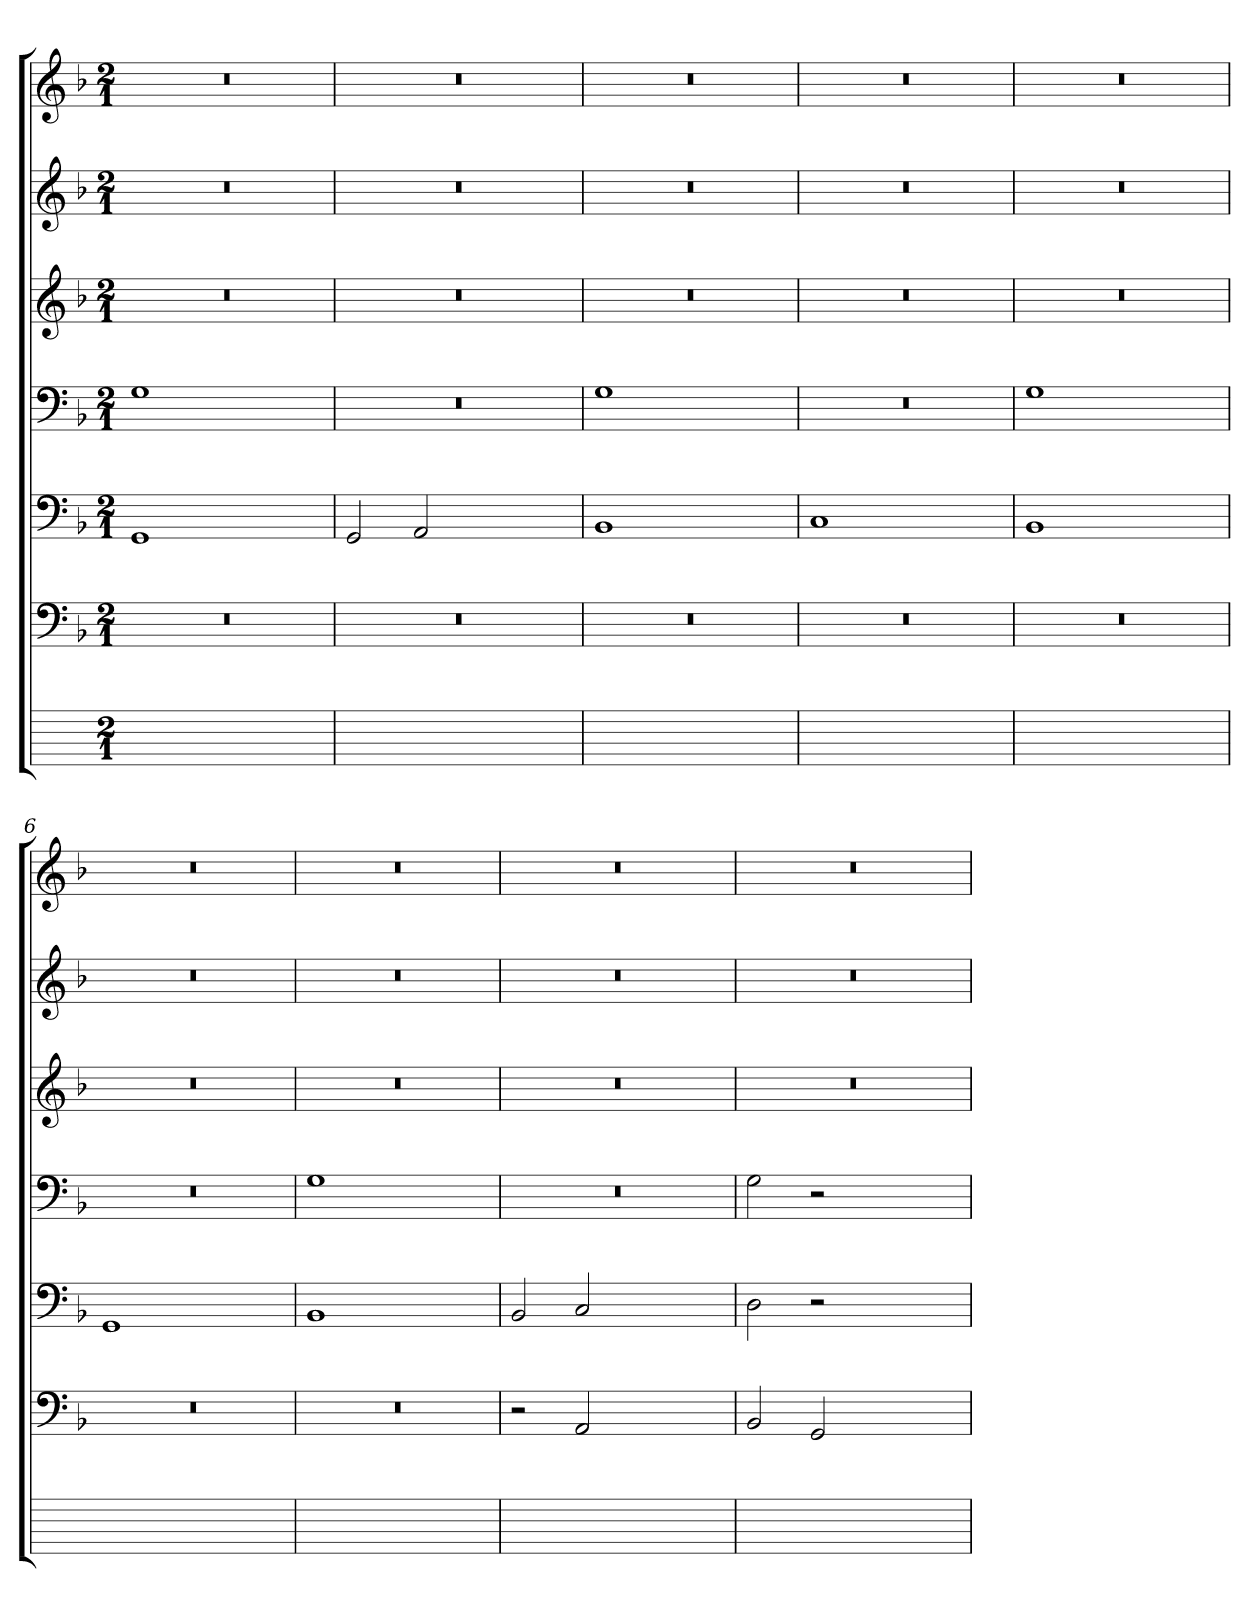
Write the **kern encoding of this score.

**kern	**kern	**kern	**kern	**kern	**kern	**kern
*part7	*part6	*part5	*part4	*part3	*part2	*part1
*staff7	*staff6	*staff5	*staff4	*staff3	*staff2	*staff1
*stria6	*	*	*	*	*	*
*	*clefF4	*clefF4	*clefF4	*clefG2	*clefG2	*clefG2
*	*k[b-]	*k[b-]	*k[b-]	*k[b-]	*k[b-]	*k[b-]
*	*F:	*F:	*F:	*F:	*F:	*F:
*M2/1	*M2/1	*M2/1	*M2/1	*M2/1	*M2/1	*M2/1
=1	=1	=1	=1	=1	=1	=1
0ryy	0r	1GG	1G	0r	0r	0r
.	.	1ryy	1ryy	.	.	.
=2	=2	=2	=2	=2	=2	=2
0ryy	0r	2GGi	0r	0r	0r	0r
.	.	2AA	.	.	.	.
.	.	1ryy	.	.	.	.
=3	=3	=3	=3	=3	=3	=3
0ryy	0r	1BB-	1Gi	0r	0r	0r
.	.	1ryy	1ryy	.	.	.
=4	=4	=4	=4	=4	=4	=4
0ryy	0r	1C	0r	0r	0r	0r
.	.	1ryy	.	.	.	.
=5	=5	=5	=5	=5	=5	=5
0ryy	0r	1BB-	1G	0r	0r	0r
.	.	1ryy	1ryy	.	.	.
=6	=6	=6	=6	=6	=6	=6
0ryy	0r	1GG	0r	0r	0r	0r
.	.	1ryy	.	.	.	.
=7	=7	=7	=7	=7	=7	=7
0ryy	0r	1BB-	1G	0r	0r	0r
.	.	1ryy	1ryy	.	.	.
=8	=8	=8	=8	=8	=8	=8
0ryy	2r	2BB-i	0r	0r	0r	0r
.	2AA	2C	.	.	.	.
.	1ryy	1ryy	.	.	.	.
=9	=9	=9	=9	=9	=9	=9
0ryy	2BB-	2D	2Gi	0r	0r	0r
.	2GGj	2r	2r	.	.	.
.	1ryy	1ryy	1ryy	.	.	.
=	=	=	=	=	=	=
*-	*-	*-	*-	*-	*-	*-
